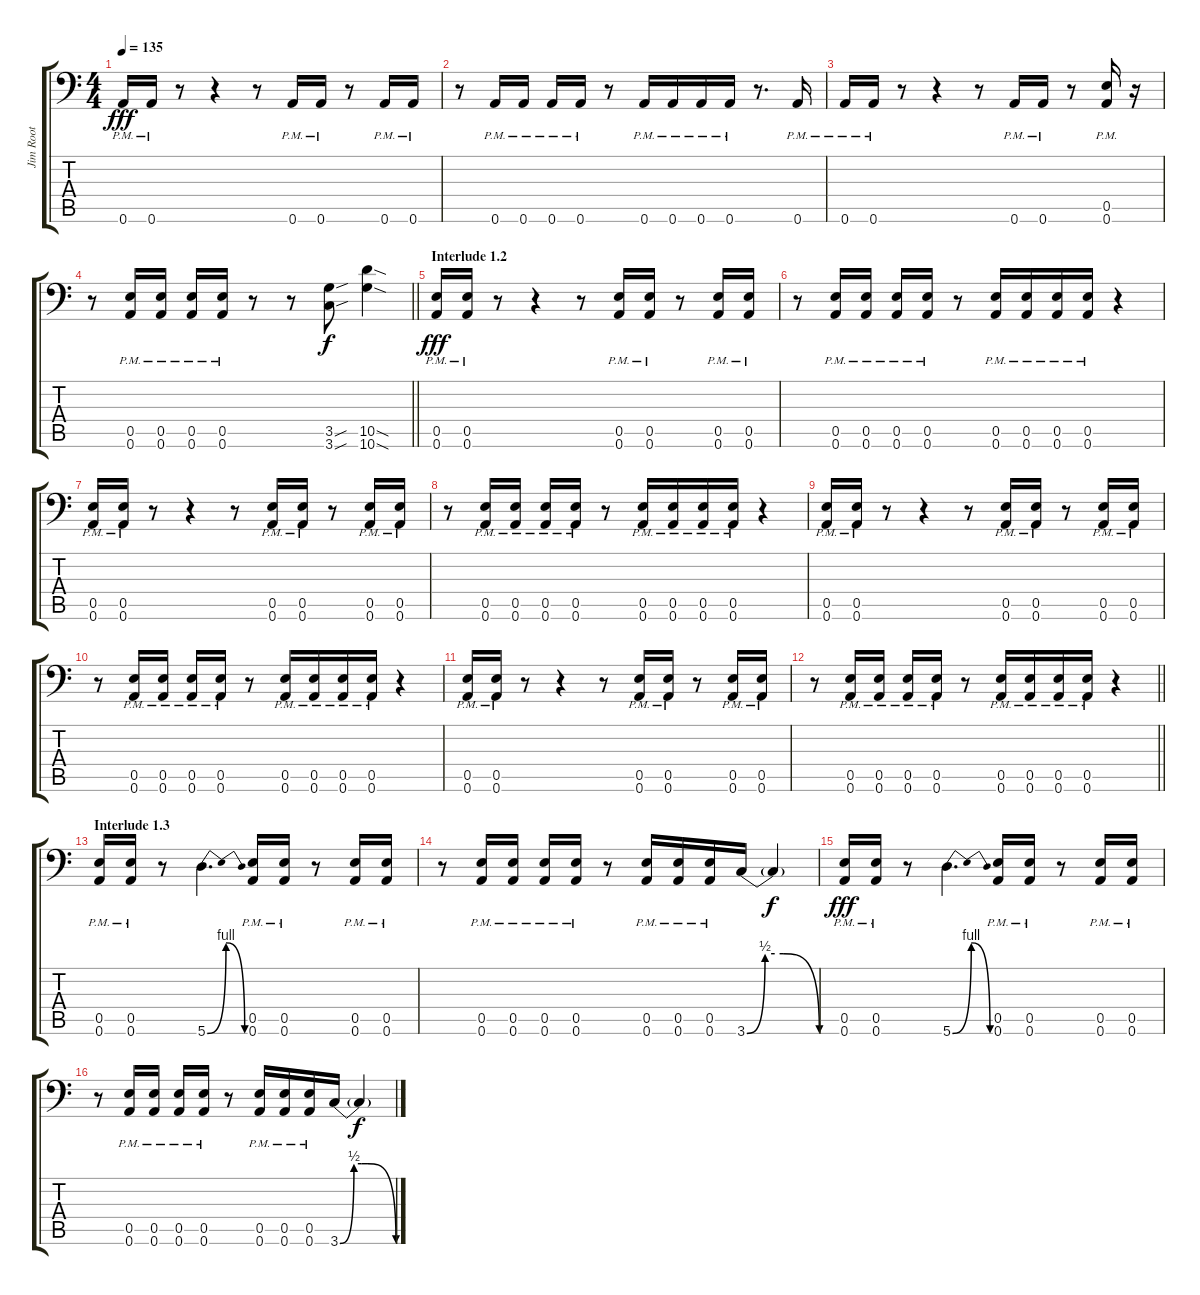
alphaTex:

\track ("Jim Root" "Jim Root") {instrument distortionguitar}
\staff {score tabs}
\tuning (B3 Gb3 D3 A2 E2 A1) {hide}
\ts (4 4)
\tempo 135
\clef f4
\ks c
0.6{pm}.16{dy fff} 0.6{pm}.16 r.8 r.4 r.8 0.6{pm}.16 0.6{pm}.16 r.8 0.6{pm}.16 0.6{pm}.16 |
r.8 0.6{pm}.16 0.6{pm}.16 0.6{pm}.16 0.6{pm}.16 r.8 0.6{pm}.16 0.6{pm}.16 0.6{pm}.16 0.6{pm}.16 r.8{d} 0.6{pm}.16 |
0.6{pm}.16 0.6{pm}.16 r.8 r.4 r.8 0.6{pm}.16 0.6{pm}.16 r.8 (0.5{pm} 0.6{pm}).16 r.16 |
\barLineRight lightlight
r.8 (0.5{pm} 0.6{pm}).16 (0.5{pm} 0.6{pm}).16 (0.5{pm} 0.6{pm}).16 (0.5{pm} 0.6{pm}).16 r.8 r.8 (3.5{sou} 3.6{sou}).8{dy f} (10.5{sod} 10.6{sod}).4 |
\section ("" "Interlude 1.2")
(0.5{pm} 0.6).16{dy fff} (0.5{pm} 0.6).16 r.8 r.4 r.8 (0.5{pm} 0.6).16 (0.5{pm} 0.6).16 r.8 (0.5{pm} 0.6).16 (0.5{pm} 0.6).16 |
r.8 (0.5{pm} 0.6).16 (0.5{pm} 0.6).16 (0.5{pm} 0.6).16 (0.5{pm} 0.6).16 r.8 (0.5{pm} 0.6).16 (0.5{pm} 0.6).16 (0.5{pm} 0.6).16 (0.5{pm} 0.6).16 r.4 |
(0.5{pm} 0.6).16 (0.5{pm} 0.6).16 r.8 r.4 r.8 (0.5{pm} 0.6).16 (0.5{pm} 0.6).16 r.8 (0.5{pm} 0.6).16 (0.5{pm} 0.6).16 |
r.8 (0.5{pm} 0.6).16 (0.5{pm} 0.6).16 (0.5{pm} 0.6).16 (0.5{pm} 0.6).16 r.8 (0.5{pm} 0.6).16 (0.5{pm} 0.6).16 (0.5{pm} 0.6).16 (0.5{pm} 0.6).16 r.4 |
(0.5{pm} 0.6).16 (0.5{pm} 0.6).16 r.8 r.4 r.8 (0.5{pm} 0.6).16 (0.5{pm} 0.6).16 r.8 (0.5{pm} 0.6).16 (0.5{pm} 0.6).16 |
r.8 (0.5{pm} 0.6).16 (0.5{pm} 0.6).16 (0.5{pm} 0.6).16 (0.5{pm} 0.6).16 r.8 (0.5{pm} 0.6).16 (0.5{pm} 0.6).16 (0.5{pm} 0.6).16 (0.5{pm} 0.6).16 r.4 |
(0.5{pm} 0.6).16 (0.5{pm} 0.6).16 r.8 r.4 r.8 (0.5{pm} 0.6).16 (0.5{pm} 0.6).16 r.8 (0.5{pm} 0.6).16 (0.5{pm} 0.6).16 |
\barLineRight lightlight
r.8 (0.5{pm} 0.6).16 (0.5{pm} 0.6).16 (0.5{pm} 0.6).16 (0.5{pm} 0.6).16 r.8 (0.5{pm} 0.6).16 (0.5{pm} 0.6).16 (0.5{pm} 0.6).16 (0.5{pm} 0.6).16 r.4 |
\section ("" "Interlude 1.3")
(0.5{pm} 0.6).16 (0.5{pm} 0.6).16 r.8 5.6{be (bendrelease 0 0 15 4 35 4 60 0)}.4{d} (0.5{pm} 0.6).16 (0.5{pm} 0.6).16 r.8 (0.5{pm} 0.6).16 (0.5{pm} 0.6).16 |
r.8 (0.5{pm} 0.6).16 (0.5{pm} 0.6).16 (0.5{pm} 0.6).16 (0.5{pm} 0.6).16 r.8 (0.5{pm} 0.6).16 (0.5{pm} 0.6).16 (0.5{pm} 0.6).16 3.6{be (custom 0 0 15 2 23 2 30 2 60 0)}.16 3.6{t}.4{dy f} |
(0.5{pm} 0.6).16{dy fff} (0.5{pm} 0.6).16 r.8 5.6{be (bendrelease 0 0 15 4 35 4 60 0)}.4{d} (0.5{pm} 0.6).16 (0.5{pm} 0.6).16 r.8 (0.5{pm} 0.6).16 (0.5{pm} 0.6).16 |
r.8 (0.5{pm} 0.6).16 (0.5{pm} 0.6).16 (0.5{pm} 0.6).16 (0.5{pm} 0.6).16 r.8 (0.5{pm} 0.6).16 (0.5{pm} 0.6).16 (0.5{pm} 0.6).16 3.6{be (custom 0 0 15 2 23 2 30 2 60 0)}.16 3.6{t}.4{dy f}
